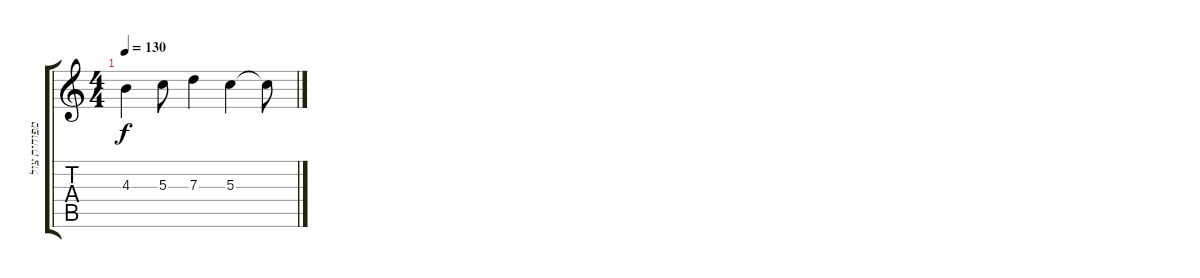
\track ("מפוחית צולעת (Normal guitar tune)" "מפוחית צול") {instrument harmonica}
\staff {score tabs}
\tuning (E5 B4 G4 D4 A3 E3) {hide}
\ts (4 4)
\tempo 130
\clef g2
\ks c
4.3{t}.4{dy f} 5.3.8 7.3.4 5.3.4 5.3{t}.8
